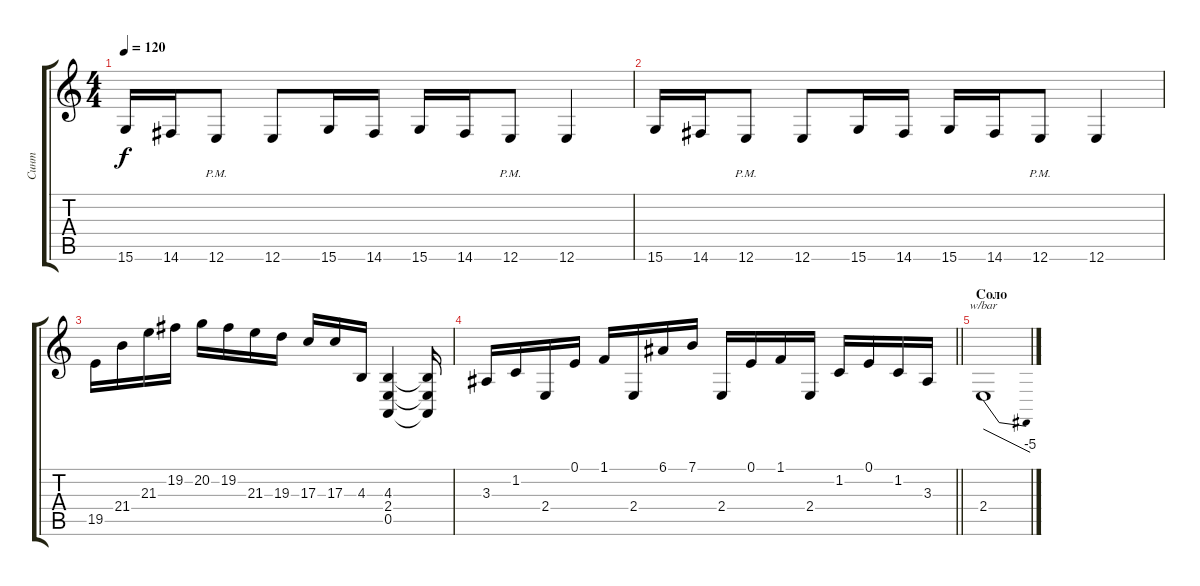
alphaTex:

\track ("Синт" "Синт") {instrument lead2sawtooth}
\staff {score tabs}
\tuning (E4 B3 G3 D3 A2 E2) {hide}
\ts (4 4)
\tempo 120
\clef g2
\ks c
15.6.16{dy f} 14.6.16 12.6{pm}.8 12.6.8 15.6.16 14.6.16 15.6.16 14.6.16 12.6{pm}.8 12.6.4 |
15.6.16 14.6.16 12.6{pm}.8 12.6.8 15.6.16 14.6.16 15.6.16 14.6.16 12.6{pm}.8 12.6.4 |
19.5.16 21.4.16 21.3.16 19.2.16 20.2.16 19.2.16 21.3.16 19.3.16 17.3.16 17.3.16 4.3.16 (4.3 2.4 0.5).4 (4.3{t} 2.4{t} 0.5{t}).16 |
\barLineRight lightlight
3.3.16 1.2.16 2.4.16 0.1.16 1.1.16 2.4.16 6.1.16 7.1.16 2.4.16 0.1.16 1.1.16 2.4.16 1.2.16 0.1.16 1.2.16 3.3.16 |
\section ("" "Соло")
2.4.1{tbe (dive default 0 0 60 -20)}
